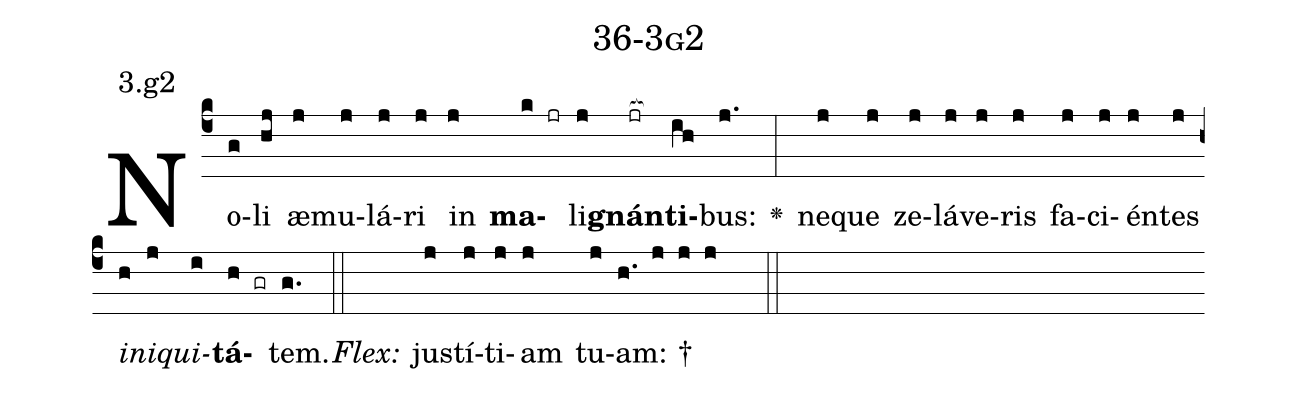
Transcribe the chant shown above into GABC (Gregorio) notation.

name: 36-3g2;
annotation: 3.g2;
%%
(c4)No(g)li(hj) æ(j)mu(j)lá(j)ri(j) in(j) <b>ma</b>(k jr)li(j)<b>gnán</b>(jr[ocb:1{])<b>ti</b>(ih[ocb:0}])bus:(j.) <v>\greheightstar</v>(:) ne(j)que(j) ze(j)lá(j)ve(j)ris(j) fa(j)ci(j)én(j)tes(j) <i>in</i>(h)<i>i</i>(j)<i>qui</i>(i)<b>tá</b>(h gr)tem.(g.) (::)
<i>Flex:</i>()  jus(j)tí(j)ti(j)am(j) tu(j)am: †(h. j j j  ::)

%E(j) u(h) o(j) u(i) a(h) e.(g.) (::)
